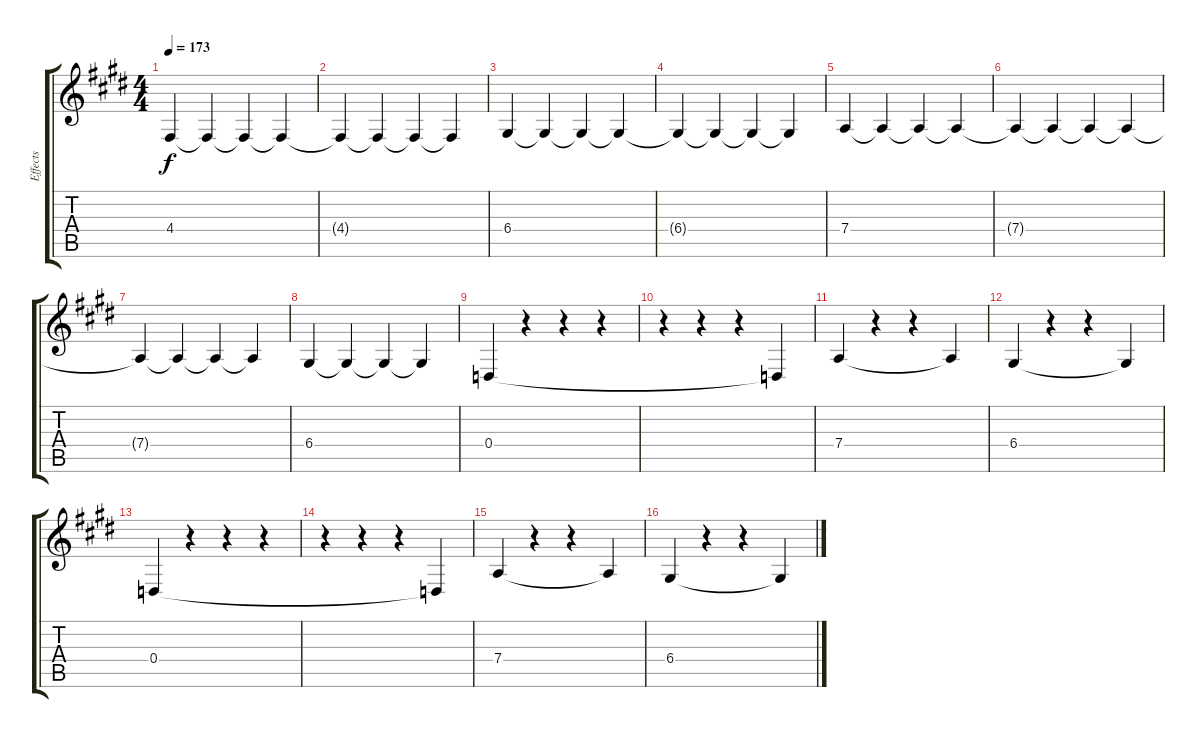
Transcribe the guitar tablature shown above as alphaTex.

\track ("Effects" "Effects") {instrument synthstrings1}
\staff {score tabs}
\tuning (E4 B3 G3 D3 A2 E2) {hide}
\ts (4 4)
\tempo 173
\clef g2
\ks e
4.4.4{dy f} 4.4{t}.4 4.4{t}.4 4.4{t}.4 |
4.4{t}.4 4.4{t}.4 4.4{t}.4 4.4{t}.4 |
6.4.4 6.4{t}.4 6.4{t}.4 6.4{t}.4 |
6.4{t}.4 6.4{t}.4 6.4{t}.4 6.4{t}.4 |
7.4.4 7.4{t}.4 7.4{t}.4 7.4{t}.4 |
7.4{t}.4 7.4{t}.4 7.4{t}.4 7.4{t}.4 |
7.4{t}.4 7.4{t}.4 7.4{t}.4 7.4{t}.4 |
6.4.4 6.4{t}.4 6.4{t}.4 6.4{t}.4 |
0.4.4 r.4 r.4 r.4 |
r.4 r.4 r.4 0.4{t}.4 |
7.4.4 r.4 r.4 7.4{t}.4 |
6.4.4 r.4 r.4 6.4{t}.4 |
0.4.4 r.4 r.4 r.4 |
r.4 r.4 r.4 0.4{t}.4 |
7.4.4 r.4 r.4 7.4{t}.4 |
6.4.4 r.4 r.4 6.4{t}.4
